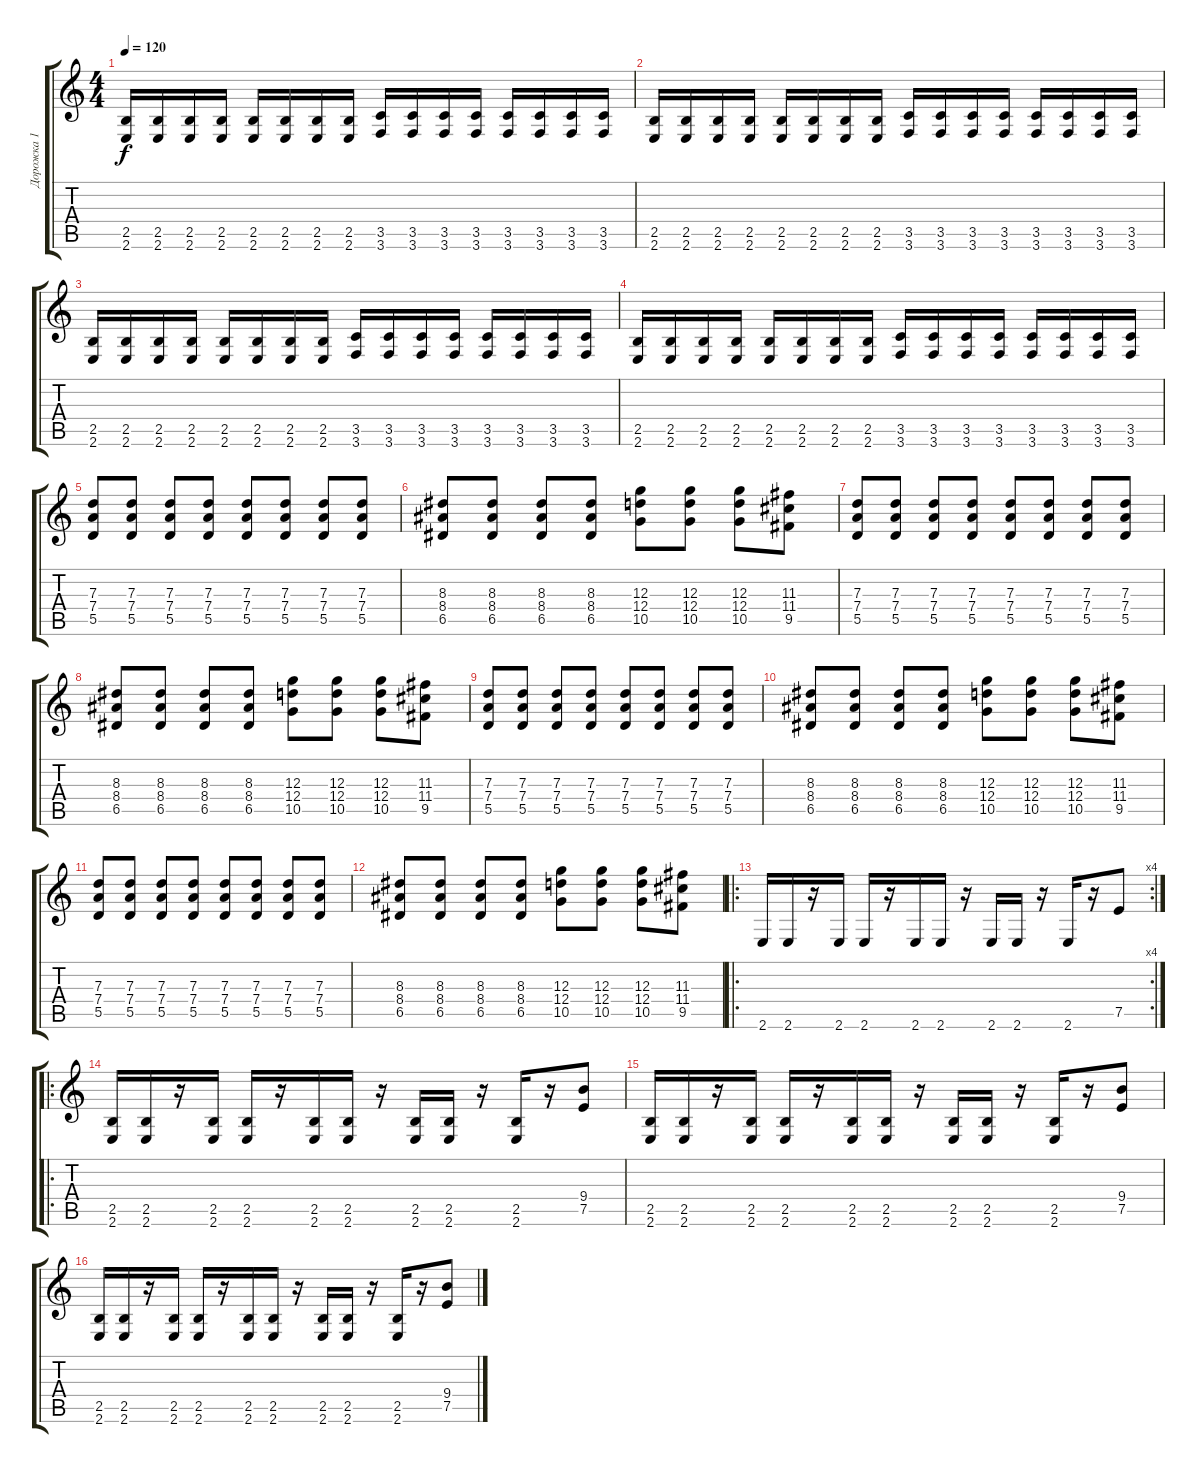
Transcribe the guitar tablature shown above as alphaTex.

\track ("Дорожка 1" "Дорожка 1") {instrument distortionguitar}
\staff {score tabs}
\tuning (E4 B3 G3 D3 A2 D2) {hide}
\ts (4 4)
\tempo 120
\clef g2
\ks c
(2.5 2.6).16{dy f} (2.5 2.6).16 (2.5 2.6).16 (2.5 2.6).16 (2.5 2.6).16 (2.5 2.6).16 (2.5 2.6).16 (2.5 2.6).16 (3.5 3.6).16 (3.5 3.6).16 (3.5 3.6).16 (3.5 3.6).16 (3.5 3.6).16 (3.5 3.6).16 (3.5 3.6).16 (3.5 3.6).16 |
(2.5 2.6).16 (2.5 2.6).16 (2.5 2.6).16 (2.5 2.6).16 (2.5 2.6).16 (2.5 2.6).16 (2.5 2.6).16 (2.5 2.6).16 (3.5 3.6).16 (3.5 3.6).16 (3.5 3.6).16 (3.5 3.6).16 (3.5 3.6).16 (3.5 3.6).16 (3.5 3.6).16 (3.5 3.6).16 |
(2.5 2.6).16 (2.5 2.6).16 (2.5 2.6).16 (2.5 2.6).16 (2.5 2.6).16 (2.5 2.6).16 (2.5 2.6).16 (2.5 2.6).16 (3.5 3.6).16 (3.5 3.6).16 (3.5 3.6).16 (3.5 3.6).16 (3.5 3.6).16 (3.5 3.6).16 (3.5 3.6).16 (3.5 3.6).16 |
(2.5 2.6).16 (2.5 2.6).16 (2.5 2.6).16 (2.5 2.6).16 (2.5 2.6).16 (2.5 2.6).16 (2.5 2.6).16 (2.5 2.6).16 (3.5 3.6).16 (3.5 3.6).16 (3.5 3.6).16 (3.5 3.6).16 (3.5 3.6).16 (3.5 3.6).16 (3.5 3.6).16 (3.5 3.6).16 |
(7.3 7.4 5.5).8 (7.3 7.4 5.5).8 (7.3 7.4 5.5).8 (7.3 7.4 5.5).8 (7.3 7.4 5.5).8 (7.3 7.4 5.5).8 (7.3 7.4 5.5).8 (7.3 7.4 5.5).8 |
(8.3 8.4 6.5).8 (8.3 8.4 6.5).8 (8.3 8.4 6.5).8 (8.3 8.4 6.5).8 (12.3 12.4 10.5).8 (12.3 12.4 10.5).8 (12.3 12.4 10.5).8 (11.3 11.4 9.5).8 |
(7.3 7.4 5.5).8 (7.3 7.4 5.5).8 (7.3 7.4 5.5).8 (7.3 7.4 5.5).8 (7.3 7.4 5.5).8 (7.3 7.4 5.5).8 (7.3 7.4 5.5).8 (7.3 7.4 5.5).8 |
(8.3 8.4 6.5).8 (8.3 8.4 6.5).8 (8.3 8.4 6.5).8 (8.3 8.4 6.5).8 (12.3 12.4 10.5).8 (12.3 12.4 10.5).8 (12.3 12.4 10.5).8 (11.3 11.4 9.5).8 |
(7.3 7.4 5.5).8 (7.3 7.4 5.5).8 (7.3 7.4 5.5).8 (7.3 7.4 5.5).8 (7.3 7.4 5.5).8 (7.3 7.4 5.5).8 (7.3 7.4 5.5).8 (7.3 7.4 5.5).8 |
(8.3 8.4 6.5).8 (8.3 8.4 6.5).8 (8.3 8.4 6.5).8 (8.3 8.4 6.5).8 (12.3 12.4 10.5).8 (12.3 12.4 10.5).8 (12.3 12.4 10.5).8 (11.3 11.4 9.5).8 |
(7.3 7.4 5.5).8 (7.3 7.4 5.5).8 (7.3 7.4 5.5).8 (7.3 7.4 5.5).8 (7.3 7.4 5.5).8 (7.3 7.4 5.5).8 (7.3 7.4 5.5).8 (7.3 7.4 5.5).8 |
(8.3 8.4 6.5).8 (8.3 8.4 6.5).8 (8.3 8.4 6.5).8 (8.3 8.4 6.5).8 (12.3 12.4 10.5).8 (12.3 12.4 10.5).8 (12.3 12.4 10.5).8 (11.3 11.4 9.5).8 |
\ro
\rc 4
2.6.16 2.6.16 r.16 2.6.16 2.6.16 r.16 2.6.16 2.6.16 r.16 2.6.16 2.6.16 r.16 2.6.16 r.16 7.5.8 |
\ro
(2.5 2.6).16 (2.5 2.6).16 r.16 (2.5 2.6).16 (2.5 2.6).16 r.16 (2.5 2.6).16 (2.5 2.6).16 r.16 (2.5 2.6).16 (2.5 2.6).16 r.16 (2.5 2.6).16 r.16 (9.4 7.5).8 |
(2.5 2.6).16 (2.5 2.6).16 r.16 (2.5 2.6).16 (2.5 2.6).16 r.16 (2.5 2.6).16 (2.5 2.6).16 r.16 (2.5 2.6).16 (2.5 2.6).16 r.16 (2.5 2.6).16 r.16 (9.4 7.5).8 |
(2.5 2.6).16 (2.5 2.6).16 r.16 (2.5 2.6).16 (2.5 2.6).16 r.16 (2.5 2.6).16 (2.5 2.6).16 r.16 (2.5 2.6).16 (2.5 2.6).16 r.16 (2.5 2.6).16 r.16 (9.4 7.5).8
